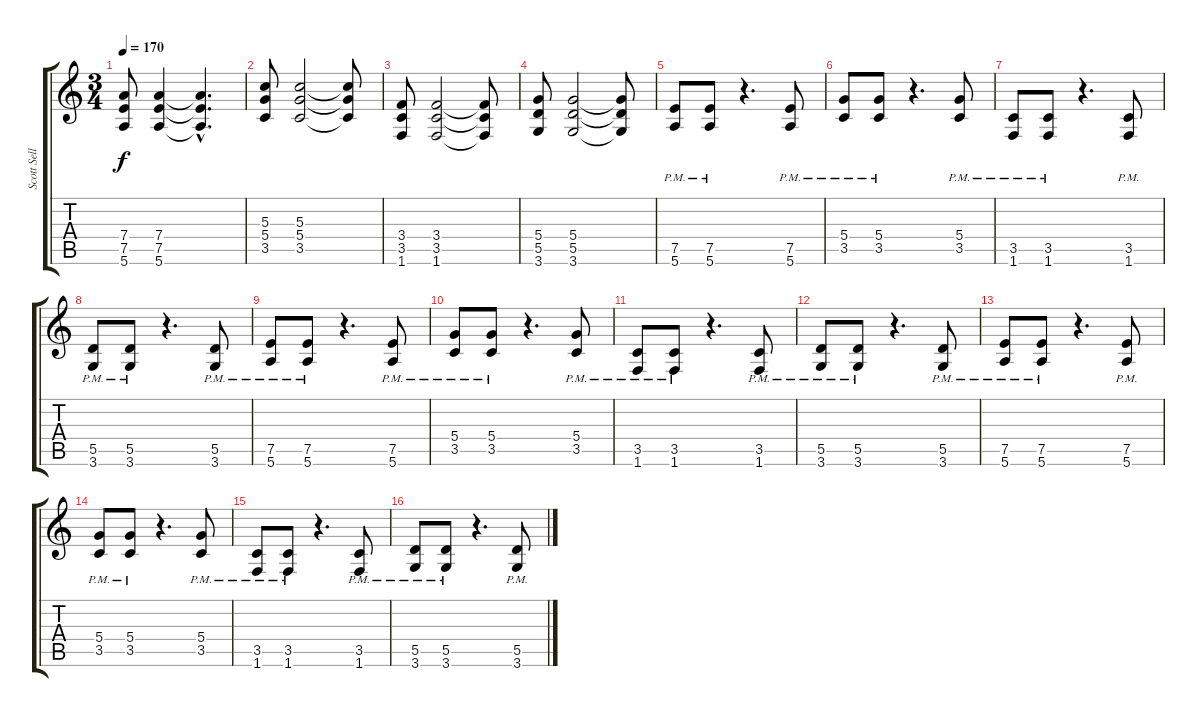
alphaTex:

\track ("Scott Sellers" "Scott Sell") {instrument distortionguitar}
\staff {score tabs}
\tuning (E4 B3 G3 D3 A2 E2) {hide}
\ts (3 4)
\tempo 170
\clef g2
\ks c
(7.4 7.5 5.6).8{dy f} (7.4 7.5 5.6).4 (7.4{hac t} 7.5{hac t} 5.6{hac t}).4{d} |
(5.3 5.4 3.5).8 (5.3 5.4 3.5).2 (5.3{t} 5.4{t} 3.5{t}).8 |
(3.4 3.5 1.6).8 (3.4 3.5 1.6).2 (3.4{t} 3.5{t} 1.6{t}).8 |
(5.4 5.5 3.6).8 (5.4 5.5 3.6).2 (5.4{t} 5.5{t} 3.6{t}).8 |
(7.5{pm} 5.6{pm}).8{volume 13} (7.5{pm} 5.6{pm}).8 r.4{d} (7.5{pm} 5.6{pm}).8 |
(5.4{pm} 3.5{pm}).8 (5.4{pm} 3.5{pm}).8 r.4{d} (5.4{pm} 3.5{pm}).8 |
(3.5{pm} 1.6{pm}).8 (3.5{pm} 1.6{pm}).8 r.4{d} (3.5{pm} 1.6{pm}).8 |
(5.5{pm} 3.6{pm}).8 (5.5{pm} 3.6{pm}).8 r.4{d} (5.5{pm} 3.6{pm}).8 |
(7.5{pm} 5.6{pm}).8 (7.5{pm} 5.6{pm}).8 r.4{d} (7.5{pm} 5.6{pm}).8 |
(5.4{pm} 3.5{pm}).8 (5.4{pm} 3.5{pm}).8 r.4{d} (5.4{pm} 3.5{pm}).8 |
(3.5{pm} 1.6{pm}).8 (3.5{pm} 1.6{pm}).8 r.4{d} (3.5{pm} 1.6{pm}).8 |
(5.5{pm} 3.6{pm}).8 (5.5{pm} 3.6{pm}).8 r.4{d} (5.5{pm} 3.6{pm}).8 |
(7.5{pm} 5.6{pm}).8 (7.5{pm} 5.6{pm}).8 r.4{d} (7.5{pm} 5.6{pm}).8 |
(5.4{pm} 3.5{pm}).8 (5.4{pm} 3.5{pm}).8 r.4{d} (5.4{pm} 3.5{pm}).8 |
(3.5{pm} 1.6{pm}).8 (3.5{pm} 1.6{pm}).8 r.4{d} (3.5{pm} 1.6{pm}).8 |
(5.5{pm} 3.6{pm}).8 (5.5{pm} 3.6{pm}).8 r.4{d} (5.5{pm} 3.6{pm}).8
